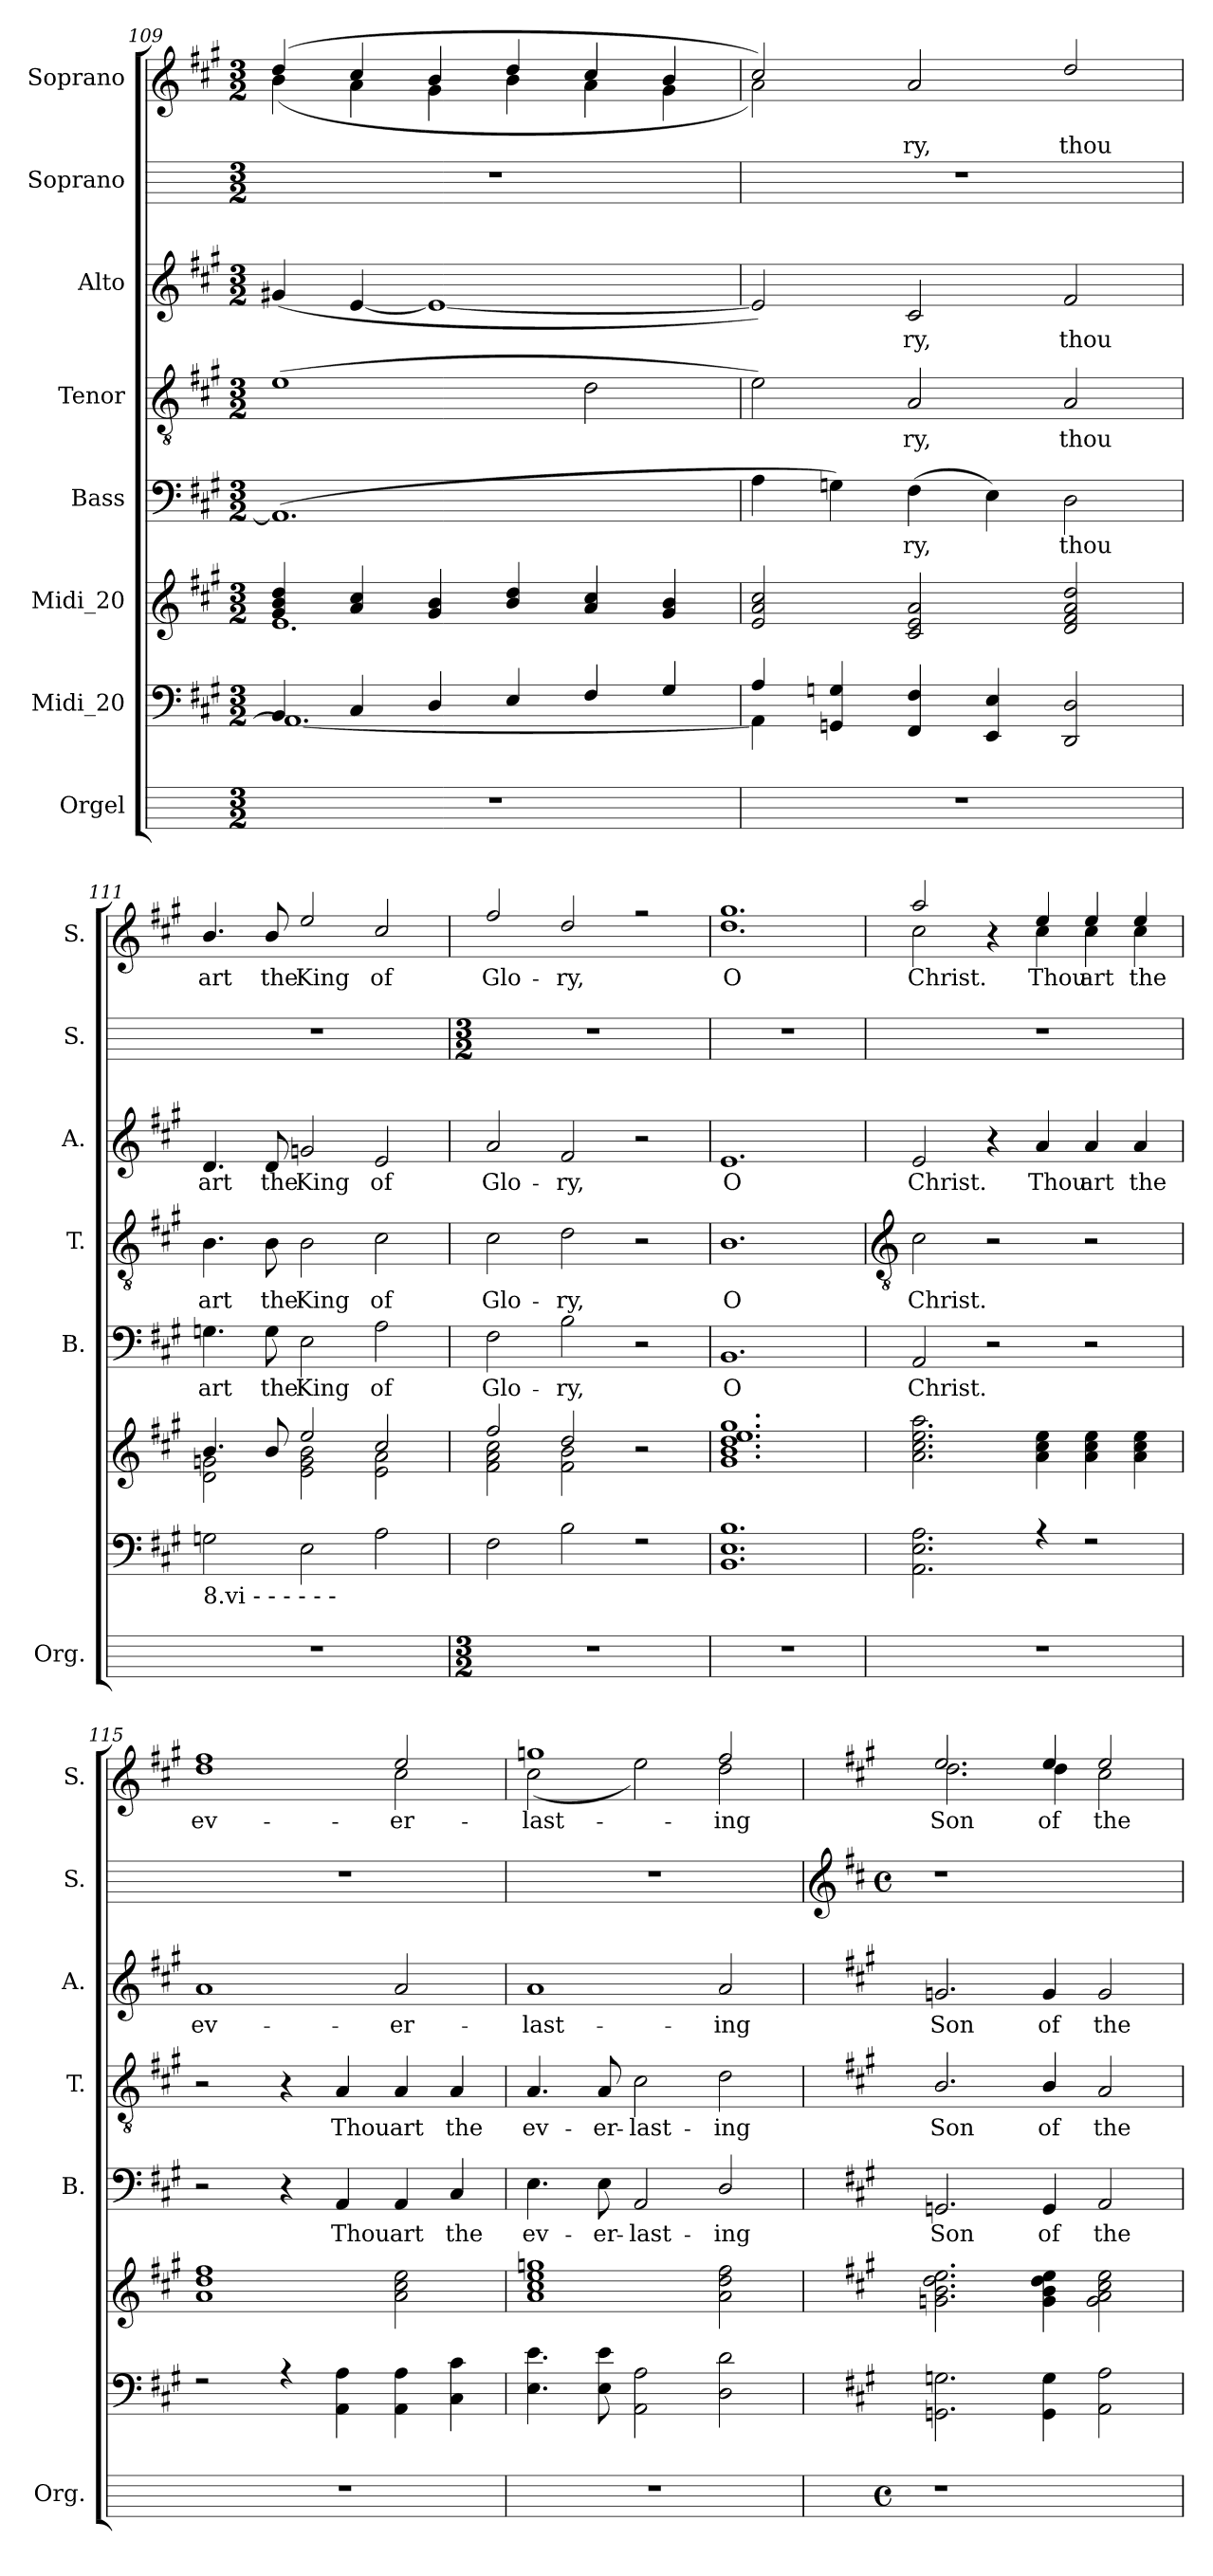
**kern	**kern	**kern	**kern	**text	**kern	**text	**kern	**text	**kern	**kern	**text
*part8	*part7	*part6	*part5	*part5	*part4	*part4	*part3	*part3	*part2	*part1	*part1
*staff8	*staff7	*staff6	*staff5	*staff5	*staff4	*staff4	*staff3	*staff3	*staff2	*staff1	*staff1
*I"Orgel	*I"Midi_20	*I"Midi_20	*I"Bass	*	*I"Tenor	*	*I"Alto	*	*I"Soprano	*I"Soprano	*
*I'Org.	*	*	*I'B.	*	*I'T.	*	*I'A.	*	*I'S.	*I'S.	*
!!LO:LB:g=z
*	*clefF4	*clefG2	*clefF4	*	*clefGv2	*	*clefG2	*	*	*clefG2	*
*	*k[f#c#g#]	*k[f#c#g#]	*k[f#c#g#]	*	*k[f#c#g#]	*	*k[f#c#g#]	*	*	*k[f#c#g#]	*
*	*A:	*A:	*A:	*	*A:	*	*A:	*	*	*A:	*
*M3/2	*M3/2	*M3/2	*M3/2	*	*M3/2	*	*M3/2	*	*M3/2	*M3/2	*
=109	=109	=109	=109	=109	=109	=109	=109	=109	=109	=109	=109
*	*^	*^	*	*	*	*	*	*	*	*^	*
1.r	4BB/	1.AA\_	4g#/ 4b/ 4dd/	1.e\	(>1.AA]	.	(>1e	.	(<4g#X	.	1.r	(>4dd/	(<4b\	.
.	4C#/	.	4a/ 4cc#/	.	.	.	.	.	[4e	.	.	4cc#/	4a\	.
.	4D/	.	4g#/ 4b/	.	.	.	.	.	1e_	.	.	4b/	4g#\	.
.	4E/	.	4b/ 4dd/	.	.	.	.	.	.	.	.	4dd/	4b\	.
.	4F#/	.	4a/ 4cc#/	.	.	.	2d	.	.	.	.	4cc#/	4a\	.
.	4G#/	.	4g#/ 4b/	.	.	.	.	.	.	.	.	4b/	4g#\	.
=110	=110	=110	=110	=110	=110	=110	=110	=110	=110	=110	=110	=110	=110	=110
1.r	4A/	4AA\]	2e/ 2a/ 2cc#/	1.ryy	4A	.	2e)	.	2e])	.	1.r	2cc#/)	2a\)	.
.	4GGn/ 4Gn/	4Gn\yy	.	.	4Gn)	.	.	.	.	.	.	.	.	.
!	!	!	!	!	!	!LO:LY:b	!	!LO:LY:b	!	!LO:LY:b	!	!	!	!LO:LY:b
.	4FF#/ 4F#/	1ryy	2c#/ 2e/ 2a/	.	(>4F#	ry,	2A	ry,	2c#	ry,	.	2a/	1ryy	ry,
.	4EE/ 4E/	.	.	.	4E)	.	.	.	.	.	.	.	.	.
!	!	!	!	!	!	!LO:LY:b	!	!LO:LY:b	!	!LO:LY:b	!	!	!	!LO:LY:b
.	2DD/ 2D/	.	2d/ 2f#/ 2a/ 2dd/	.	2D	thou	2A	thou	2f#	thou	.	2dd/	.	thou
=111	=111	=111	=111	=111	=111	=111	=111	=111	=111	=111	=111	=111	=111	=111
!	!LO:TX:b:t=8.vi -        -        -       -        -       -	!	!	!	!	!	!	!	!	!	!	!	!	!
!	!	!	!	!	!	!LO:LY:b	!	!LO:LY:b	!	!LO:LY:b	!	!	!	!LO:LY:b
1.r	2Gn\	1ryy	4.b/	2d\ 2gn\	4.Gn	art	4.B	art	4.d	art	1.r	4.b/	1.ryy	art
!	!	!	!	!	!	!LO:LY:b	!	!LO:LY:b	!	!LO:LY:b	!	!	!	!LO:LY:b
.	.	.	8b/	.	8G	the	8B	the	8d	the	.	8b/	.	the
!	!	!	!	!	!	!LO:LY:b	!	!LO:LY:b	!	!LO:LY:b	!	!	!	!LO:LY:b
.	2E\	.	2ee/	2e\ 2g\ 2b\	2E	King	2B	King	2gn	King	.	2ee/	.	King
!	!	!	!	!	!	!LO:LY:b	!	!LO:LY:b	!	!LO:LY:b	!	!	!	!LO:LY:b
.	2A\	2ryy	2cc#/	2e\ 2a\	2A	of	2c#	of	2e	of	.	2cc#/	.	of
!!LO:LB:g=z	!!
=112	=112	=112	=112	=112	=112	=112	=112	=112	=112	=112	=112	=112	=112	=112
*M3/2	*	*	*	*	*	*	*	*	*	*	*M3/2	*	*	*
!	!	!LO:N:vis=1	!	!	!	!LO:LY:b	!	!LO:LY:b	!	!LO:LY:b	!	!	!	!LO:LY:b
1.r	2F#\	1.ryy	2ff#/	2f#\ 2a\ 2cc#\	2F#	Glo-	2c#	Glo-	2a	Glo-	1.r	2ff#/	1.ryy	Glo-
!	!	!	!	!	!	!LO:LY:b	!	!LO:LY:b	!	!LO:LY:b	!	!	!	!LO:LY:b
.	2B\	.	2dd/	2f#\ 2b\	2B	-ry,	2d	-ry,	2f#	-ry,	.	2dd/	.	-ry,
.	2r	.	2r	2ryy	2r	.	2r	.	2r	.	.	2r	.	.
=113	=113	=113	=113	=113	=113	=113	=113	=113	=113	=113	=113	=113	=113	=113
!	!	!LO:N:vis=1	!	!	!	!LO:LY:b	!	!LO:LY:b	!	!LO:LY:b	!	!	!	!LO:LY:b
1.r	1.BB/ 1.E/ 1.B/	1.ryy	1.g#/ 1.b/ 1.dd/ 1.ee/ 1.gg#/	1.ryy	1.BB	O	1.B	O	1.e	O	1.r	1.gg#/	1.dd\	O
!!LO:LB:g=z	!!
=114	=114	=114	=114	=114	=114	=114	=114	=114	=114	=114	=114	=114	=114	=114
*	*	*	*	*	*	*	*clefGv2	*	*	*	*	*	*	*
!	!	!	!	!	!	!LO:LY:b	!	!LO:LY:b	!	!LO:LY:b	!	!	!	!LO:LY:b
1.r	2.AA\ 2.E\ 2.A\	1.ryy	2.a\ 2.cc#\ 2.ee\ 2.aa\	1.ryy	2AA	Christ.	2c#	Christ.	2e	Christ.	1.r	2aa/	2cc#\	Christ.
.	.	.	.	.	2r	.	2r	.	4r	.	.	4r	4ryy	.
!	!	!	!	!	!	!	!	!	!	!LO:LY:b	!	!	!	!LO:LY:b
.	4r	.	4a\ 4cc#\ 4ee\	.	.	.	.	.	4a	Thou	.	4ee/	4cc#\	Thou
!	!	!	!	!	!	!	!	!	!	!LO:LY:b	!	!	!	!LO:LY:b
.	2r	.	4a\ 4cc#\ 4ee\	.	2r	.	2r	.	4a	art	.	4ee/	4cc#\	art
!	!	!	!	!	!	!	!	!	!	!LO:LY:b	!	!	!	!LO:LY:b
.	.	.	4a\ 4cc#\ 4ee\	.	.	.	.	.	4a	the	.	4ee/	4cc#\	the
=115	=115	=115	=115	=115	=115	=115	=115	=115	=115	=115	=115	=115	=115	=115
!	!	!	!	!	!	!	!	!	!	!LO:LY:b	!	!	!	!LO:LY:b
1.r	2r	1.ryy	1a\ 1dd\ 1ff#\	1.ryy	2r	.	2r	.	1a	ev-	1.r	1ff#/	1dd\	ev-
.	4r	.	.	.	4r	.	4r	.	.	.	.	.	.	.
!	!	!	!	!	!	!LO:LY:b	!	!LO:LY:b	!	!	!	!	!	!
.	4AA\ 4A\	.	.	.	4AA	Thou	4A	Thou	.	.	.	.	.	.
!	!	!	!	!	!	!LO:LY:b	!	!LO:LY:b	!	!LO:LY:b	!	!	!	!LO:LY:b
.	4AA\ 4A\	.	2a\ 2cc#\ 2ee\	.	4AA	art	4A	art	2a	-er-	.	2ee/	2cc#\	-er-
!	!	!	!	!	!	!LO:LY:b	!	!LO:LY:b	!	!	!	!	!	!
.	4C#\ 4c#\	.	.	.	4C#	the	4A	the	.	.	.	.	.	.
=116	=116	=116	=116	=116	=116	=116	=116	=116	=116	=116	=116	=116	=116	=116
!	!	!	!	!	!	!LO:LY:b	!	!LO:LY:b	!	!LO:LY:b	!	!	!	!LO:LY:b
1.r	4.E\ 4.e\	1.ryy	1a\ 1cc#\ 1ee\ 1ggn\	1.ryy	4.E	ev-	4.A	ev-	1a	-last-	1.r	1ggn/	(<2cc#\	-last-
!	!	!	!	!	!	!LO:LY:b	!	!LO:LY:b	!	!	!	!	!	!
.	8E\ 8e\	.	.	.	8E	-er-	8A	-er-	.	.	.	.	.	.
!	!	!	!	!	!	!LO:LY:b	!	!LO:LY:b	!	!	!	!	!	!
.	2AA\ 2A\	.	.	.	2AA	-last-	2c#	-last-	.	.	.	.	2ee\)	.
!	!	!	!	!	!	!LO:LY:b	!	!LO:LY:b	!	!LO:LY:b	!	!	!	!LO:LY:b
.	2D\ 2d\	.	2a\ 2dd\ 2ff#\	.	2D/	-ing	2d	-ing	2a	-ing	.	2ff#/	2dd\	-ing
!!LO:LB:g=z	!!
=117	=117	=117	=117	=117	=117	=117	=117	=117	=117	=117	=117	=117	=117	=117
*	*	*	*	*	*	*	*	*	*	*	*clefG2	*	*	*
*	*	*	*	*	*	*	*	*	*	*	*k[f#c#]	*	*	*
*	*	*	*	*	*	*	*	*	*	*	*D:	*	*	*
*M4/4	*	*	*	*	*	*	*	*	*	*	*M4/4	*	*	*
*met(c)	*	*	*	*	*	*	*	*	*	*	*met(c)	*	*	*
!	!	!	!	!	!	!LO:LY:b	!	!LO:LY:b	!	!LO:LY:b	!	!	!	!LO:LY:b
1r	2.GGn\ 2.Gn\	1.ryy	2.gn\ 2.b\ 2.dd\ 2.ee\	1.ryy	2.GGn/	Son	2.B/	Son	2.gn	Son	1r	2.ee/	2.dd\	Son
!	!	!	!	!	!	!LO:LY:b	!	!LO:LY:b	!	!LO:LY:b	!	!	!	!LO:LY:b
.	4GG\ 4G\	.	4g\ 4b\ 4dd\ 4ee\	.	4GG/	of	4B/	of	4g	of	.	4ee/	4dd\	of
!	!	!	!	!	!	!LO:LY:b	!	!LO:LY:b	!	!LO:LY:b	!	!	!	!LO:LY:b
2ryy	2AA\ 2A\	.	2g\ 2a\ 2cc#\ 2ee\	.	2AA/	the	2A	the	2g	the	2ryy	2ee/	2cc#\	the
*	*v	*v	*	*	*	*	*	*	*	*	*	*v	*v	*
*	*	*v	*v	*	*	*	*	*	*	*	*	*
=	=	=	=	=	=	=	=	=	=	=	=
*-	*-	*-	*-	*-	*-	*-	*-	*-	*-	*-	*-
